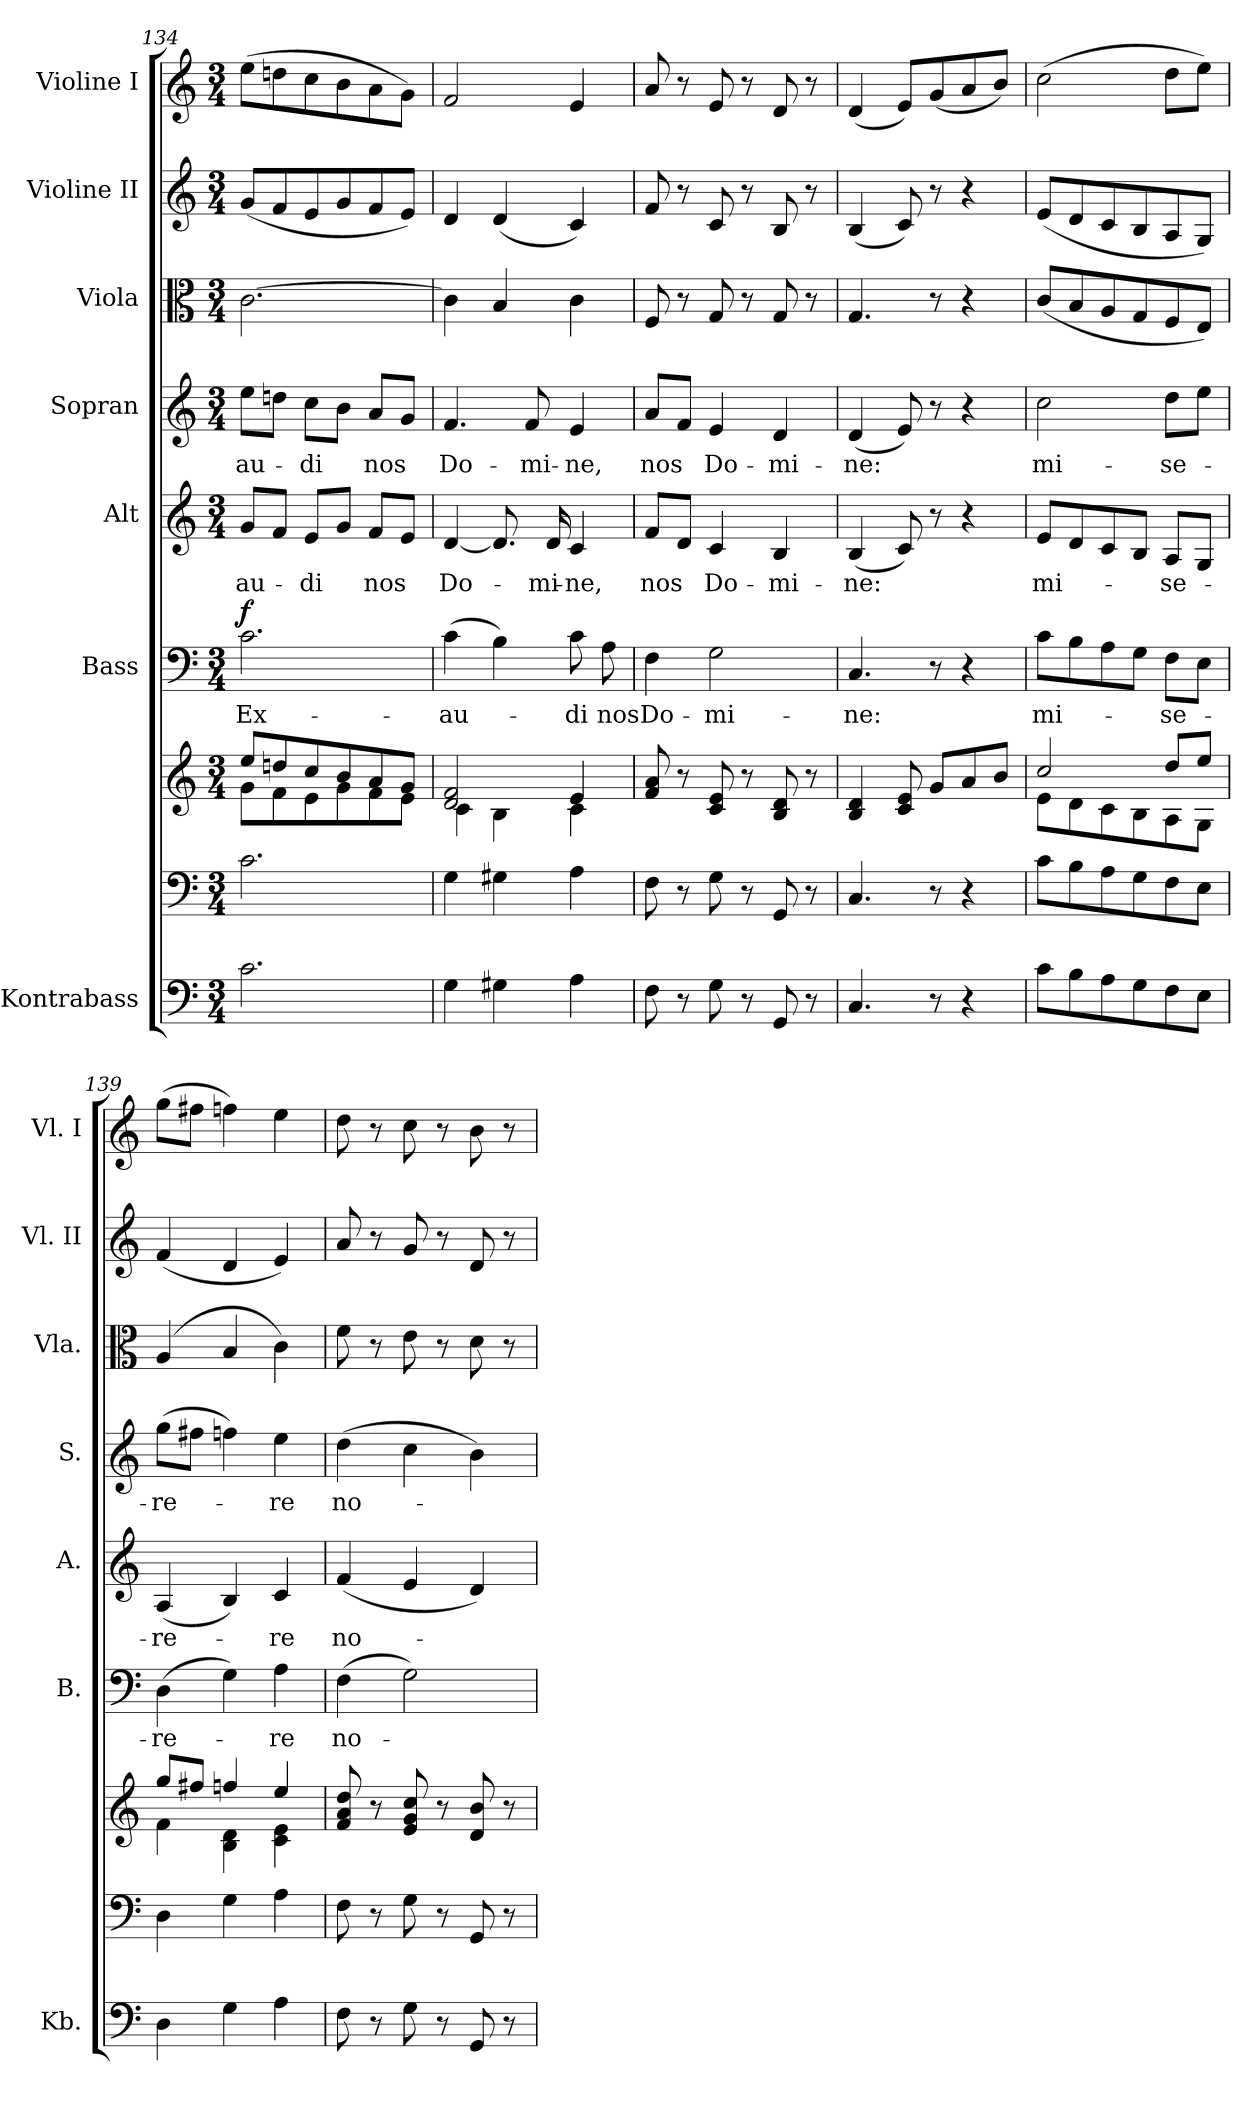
**kern	**kern	**kern	**kern	**text	**dynam	**kern	**text	**kern	**text	**kern	**kern	**kern
*part8	*part7	*part7	*part6	*part6	*part6	*part5	*part5	*part4	*part4	*part3	*part2	*part1
*staff9	*staff8	*staff7	*staff6	*staff6	*staff6	*staff5	*staff5	*staff4	*staff4	*staff3	*staff2	*staff1
*I"Kontrabass	*	*	*I"Bass	*	*	*I"Alt	*	*I"Sopran	*	*I"Viola	*I"Violine II	*I"Violine I
*I'Kb.	*	*	*I'B.	*	*	*I'A.	*	*I'S.	*	*I'Vla.	*I'Vl. II	*I'Vl. I
*clefF4	*clefF4	*clefG2	*clefF4	*	*	*clefG2	*	*clefG2	*	*clefC3	*clefG2	*clefG2
*ITrd7c12	*	*	*	*	*	*	*	*	*	*	*	*
*k[]	*k[]	*k[]	*k[]	*	*	*k[]	*	*k[]	*	*k[]	*k[]	*k[]
*C:	*C:	*C:	*C:	*	*	*C:	*	*C:	*	*C:	*C:	*C:
*M3/4	*M3/4	*M3/4	*M3/4	*	*	*M3/4	*	*M3/4	*	*M3/4	*M3/4	*M3/4
=134	=134	=134	=134	=134	=134	=134	=134	=134	=134	=134	=134	=134
*	*	*^	*	*	*	*	*	*	*	*	*	*
!	!	!	!	!	!LO:LY:b	!LO:DY:a	!	!LO:LY:b	!	!LO:LY:b	!	!	!
2.C\	2.c\	8ee/L	8g\L	2.c\	Ex-	f	8g/L	-au-	8ee\L	-au-	[2.c\	(<8g/L	(>8ee\L
.	.	8ddn/	8f\	.	.	.	8f/J	.	8ddn\J	.	.	8f/	8ddn\
!	!	!	!	!	!	!	!	!LO:LY:b	!	!LO:LY:b	!	!	!
.	.	8cc/	8e\	.	.	.	8e/L	-di	8cc\L	-di	.	8e/	8cc\
.	.	8b/	8g\	.	.	.	8g/J	.	8b\J	.	.	8g/	8b\
!	!	!	!	!	!	!	!	!LO:LY:b	!	!LO:LY:b	!	!	!
.	.	8a/	8f\	.	.	.	8f/L	nos	8a/L	nos	.	8f/	8a\
.	.	8g/J	8e\J	.	.	.	8e/J	.	8g/J	.	.	8e/J)	8g\J)
=135	=135	=135	=135	=135	=135	=135	=135	=135	=135	=135	=135	=135	=135
!	!	!	!	!	!LO:LY:b	!	!	!LO:LY:b	!	!LO:LY:b	!	!	!
4GG\	4G\	2d/ 2f/	4c\	(>4c\	-au-	.	[4d/	Do-	4.f/	Do-	4c\]	4d/	2f/
4GG#X\	4G#X\	.	4B\	4B\)	.	.	8.d/]	.	.	.	4B/	(<4d/	.
!	!	!	!	!	!	!	!	!	!	!LO:LY:b	!	!	!
.	.	.	.	.	.	.	.	.	8f/	-mi-	.	.	.
!	!	!	!	!	!	!	!	!LO:LY:b	!	!	!	!	!
.	.	.	.	.	.	.	16d/	-mi-	.	.	.	.	.
!	!	!	!	!	!LO:LY:b	!	!	!LO:LY:b	!	!LO:LY:b	!	!	!
4AA\	4A\	4e/	4c\	8c\	-di	.	4c/	-ne,	4e/	-ne,	4c\	4c/)	4e/
!	!	!	!	!	!LO:LY:b	!	!	!	!	!	!	!	!
.	.	.	.	8A\	nos	.	.	.	.	.	.	.	.
*	*	*v	*v	*	*	*	*	*	*	*	*	*	*
=136	=136	=136	=136	=136	=136	=136	=136	=136	=136	=136	=136	=136
!	!	!	!	!LO:LY:b	!	!	!LO:LY:b	!	!LO:LY:b	!	!	!
8FF\	8F\	8f/ 8a/	4F\	Do-	.	8f/L	nos	8a/L	nos	8F/	8f/	8a/
8r	8r	8r	.	.	.	8d/J	.	8f/J	.	8r	8r	8r
!	!	!	!	!LO:LY:b	!	!	!LO:LY:b	!	!LO:LY:b	!	!	!
8GG\	8G\	8c/ 8e/	2G\	-mi-	.	4c/	Do-	4e/	Do-	8G/	8c/	8e/
8r	8r	8r	.	.	.	.	.	.	.	8r	8r	8r
!	!	!	!	!	!	!	!LO:LY:b	!	!LO:LY:b	!	!	!
8GGG/	8GG/	8B/ 8d/	.	.	.	4B/	-mi-	4d/	-mi-	8G/	8B/	8d/
8r	8r	8r	.	.	.	.	.	.	.	8r	8r	8r
=137	=137	=137	=137	=137	=137	=137	=137	=137	=137	=137	=137	=137
!	!	!	!	!LO:LY:b	!	!	!LO:LY:b	!	!LO:LY:b	!	!	!
4.CC/	4.C/	4B/ 4d/	4.C/	-ne:	.	(<4B/	-ne:	(<4d/	-ne:	4.G/	(<4B/	(<4d/
.	.	8c/ 8e/	.	.	.	8c/)	.	8e/)	.	.	8c/)	8e/L)
8r	8r	8g/L	8r	.	.	8r	.	8r	.	8r	8r	(<8g/
4r	4r	8a/	4r	.	.	4r	.	4r	.	4r	4r	8a/
.	.	8b/J	.	.	.	.	.	.	.	.	.	8b/J)
!!LO:PB:g=z
=138	=138	=138	=138	=138	=138	=138	=138	=138	=138	=138	=138	=138
*	*	*^	*	*	*	*	*	*	*	*	*	*
!	!	!	!	!	!LO:LY:b	!	!	!LO:LY:b	!	!LO:LY:b	!	!	!
8C\L	8c\L	2cc/	8e\L	8c\L	mi-	.	8e/L	mi-	2cc\	mi-	(<8c/L	(<8e/L	(>2cc\
8BB\	8B\	.	8d\	8B\	.	.	8d/	.	.	.	8B/	8d/	.
8AA\	8A\	.	8c\	8A\	.	.	8c/	.	.	.	8A/	8c/	.
8GG\	8G\	.	8B\	8G\J	.	.	8B/J	.	.	.	8G/	8B/	.
!	!	!	!	!	!LO:LY:b	!	!	!LO:LY:b	!	!LO:LY:b	!	!	!
8FF\	8F\	8dd/L	8A\	8F\L	-se-	.	8A/L	-se-	8dd\L	-se-	8F/	8A/	8dd\L
8EE\J	8E\J	8ee/J	8G\J	8E\J	.	.	8G/J	.	8ee\J	.	8E/J)	8G/J)	8ee\J)
=139	=139	=139	=139	=139	=139	=139	=139	=139	=139	=139	=139	=139	=139
!	!	!	!	!	!LO:LY:b	!	!	!LO:LY:b	!	!LO:LY:b	!	!	!
4DD\	4D\	8gg/L	4f\	(>4D\	-re-	.	(<4A/	-re-	(>8gg\L	-re-	(4A/	(<4f/	(>8gg\L
.	.	8ff#X/J	.	.	.	.	.	.	8ff#X\J	.	.	.	8ff#X\J
4GG\	4G\	4ffn/	4B\ 4d\	4G\)	.	.	4B/)	.	4ffn\)	.	4B/	4d/	4ffn\)
!	!	!	!	!	!LO:LY:b	!	!	!LO:LY:b	!	!LO:LY:b	!	!	!
4AA\	4A\	4ee/	4c\ 4e\	4A\	-re	.	4c/	-re	4ee\	-re	4c\)	4e/)	4ee\
=140	=140	=140	=140	=140	=140	=140	=140	=140	=140	=140	=140	=140	=140
!	!	!	!	!	!LO:LY:b	!	!	!LO:LY:b	!	!LO:LY:b	!	!	!
*	*	*v	*v	*	*	*	*	*	*	*	*	*	*
8FF\	8F\	8f/ 8a/ 8dd/	(>4F\	no-	.	(<4f/	no-	(>4dd\	no-	8f\	8a/	8dd\
8r	8r	8r	.	.	.	.	.	.	.	8r	8r	8r
8GG\	8G\	8e/ 8g/ 8cc/	2G\)	.	.	4e/	.	4cc\	.	8e\	8g/	8cc\
8r	8r	8r	.	.	.	.	.	.	.	8r	8r	8r
8GGG/	8GG/	8d/ 8b/	.	.	.	4d/)	.	4b\)	.	8d\	8d/	8b\
8r	8r	8r	.	.	.	.	.	.	.	8r	8r	8r
=	=	=	=	=	=	=	=	=	=	=	=	=
*-	*-	*-	*-	*-	*-	*-	*-	*-	*-	*-	*-	*-
